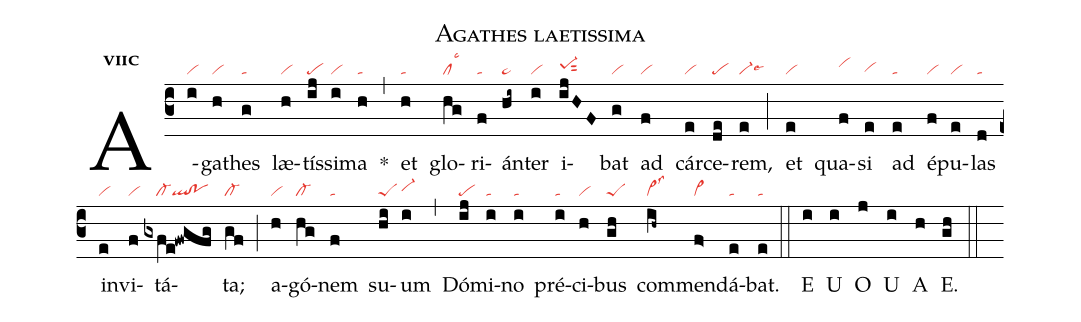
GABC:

name:Agathes laetissima;
office-part:an;
mode:7c;
nabc-lines:1;
%%
initial-style: 1;
name: Agathes laetissima;
mode:7;
office-part: Antiphona;
annotation: Ant.;
annotation: vii c;
nabc-lines:1;
%%
(c3) A(i|vi)ga(h|vi)thes(g|ta) læ(h|vi)tís(ij|pe)si(i|vi)ma(h|ta) <sp>*</sp>(,) et(h|ta) glo(hg|cllsc3)ri(f|ta)án(hi~|pe~)ter(i|vi) i(ijHF|pe-1hhsut2)bat(g|vi) ad(f|vi) cár(e|vi)ce(de|pe)rem,(e|vi-lse6) (;) et(e|vi) qua(f|vihi)si(e|vihg) ad(e|ta) é(f|vi)pu(e|vi)las(d|ta) in(e|vi)vi(f|vi)tá(gxfe!fwgfg|////cl-ql!po)ta;(gf|cl-) (;) a(h|vi)gó(hg|cl-)nem(f|ta) su(hi|peS)um(i|vi-hh) (,) Dó(ij|pe)mi(i|ta)no(i|ta) pré(i|ta)ci(h|vi)bus(gh|peS) com(ih~|vi>lss3)men(f>|vi>)dá(e|ta)bat.(e|ta) (::)
<eu>E(i) U(i) O(j) U(i) A(h) E.(gh) </eu>(::)
